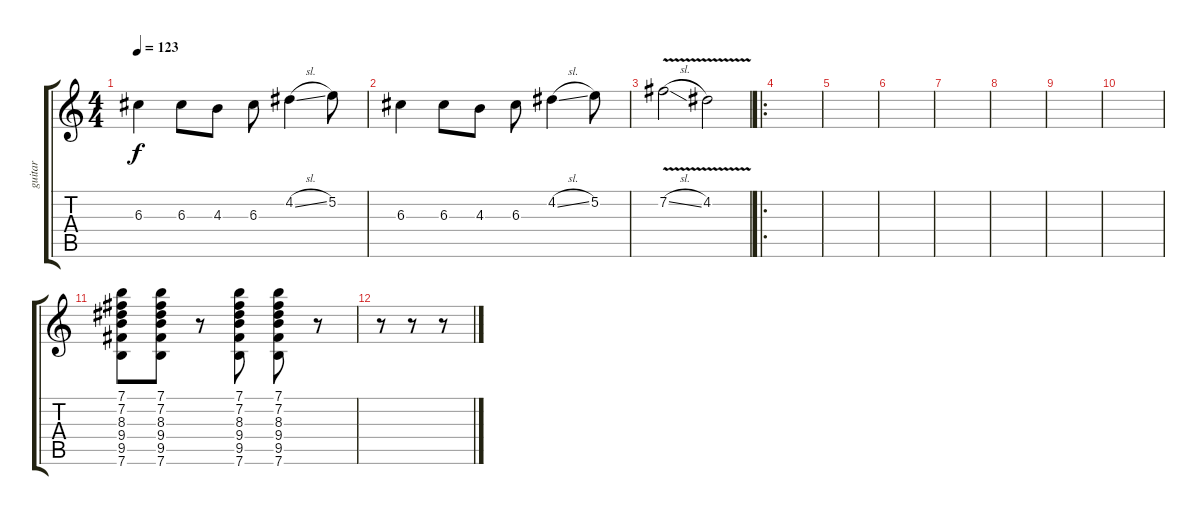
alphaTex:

\track ("guitar" "guitar") {instrument electricguitarjazz}
\staff {score tabs}
\tuning (E4 B3 G3 D3 A2 E2) {hide}
\ts (4 4)
\tempo 123
\clef g2
\ks c
6.3.4{dy f} 6.3.8 4.3.8 6.3.8 4.2{sl}.4 5.2.8 |
6.3.4 6.3.8 4.3.8 6.3.8 4.2{sl}.4 5.2.8 |
7.2{v sl}.2 4.2{v}.2 |
\ro
|
|
|
|
|
|
|
(7.1 7.2 8.3 9.4 9.5 7.6).8 (7.1 7.2 8.3 9.4 9.5 7.6).8 r.8 (7.1 7.2 8.3 9.4 9.5 7.6).8 (7.1 7.2 8.3 9.4 9.5 7.6).8 r.8 |
r.8 r.8 r.8
